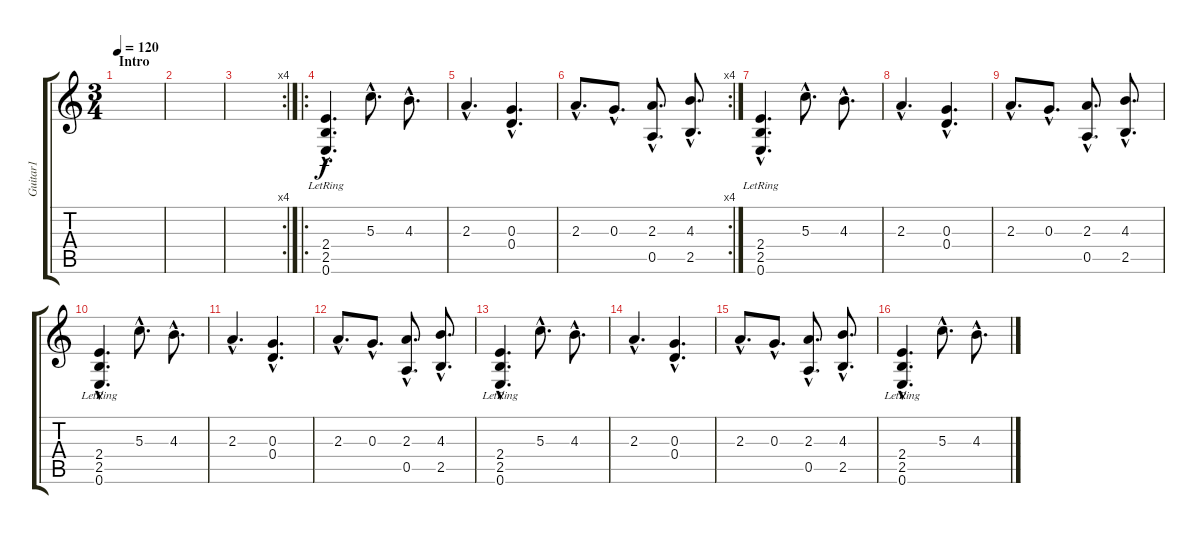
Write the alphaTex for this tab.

\track ("Guitar1" "Guitar1") {instrument distortionguitar}
\staff {score tabs}
\tuning (E4 B3 G3 D3 A2 E2) {hide}
\ts (3 4)
\section ("" "Intro")
\tempo 120
\clef g2
\ks c
|
|
\rc 4
|
\ro
(2.4{hac} 2.5{hac} 0.6{hac lr}).4{d} 5.3{hac}.8{d} 4.3{hac}.8{d} |
2.3{hac}.4{d} (0.3{hac} 0.4{hac}).4{d} |
\rc 4
2.3{hac}.8{d} 0.3{hac}.8{d} (2.3{hac} 0.5{hac}).8{d} (4.3{hac} 2.5{hac}).8{d} |
(2.4{hac} 2.5{hac} 0.6{hac lr}).4{d} 5.3{hac}.8{d} 4.3{hac}.8{d} |
2.3{hac}.4{d} (0.3{hac} 0.4{hac}).4{d} |
2.3{hac}.8{d} 0.3{hac}.8{d} (2.3{hac} 0.5{hac}).8{d} (4.3{hac} 2.5{hac}).8{d} |
(2.4{hac} 2.5{hac} 0.6{hac lr}).4{d} 5.3{hac}.8{d} 4.3{hac}.8{d} |
2.3{hac}.4{d} (0.3{hac} 0.4{hac}).4{d} |
2.3{hac}.8{d} 0.3{hac}.8{d} (2.3{hac} 0.5{hac}).8{d} (4.3{hac} 2.5{hac}).8{d} |
(2.4{hac} 2.5{hac} 0.6{hac lr}).4{d} 5.3{hac}.8{d} 4.3{hac}.8{d} |
2.3{hac}.4{d} (0.3{hac} 0.4{hac}).4{d} |
2.3{hac}.8{d} 0.3{hac}.8{d} (2.3{hac} 0.5{hac}).8{d} (4.3{hac} 2.5{hac}).8{d} |
(2.4{hac} 2.5{hac} 0.6{hac lr}).4{d} 5.3{hac}.8{d} 4.3{hac}.8{d}
